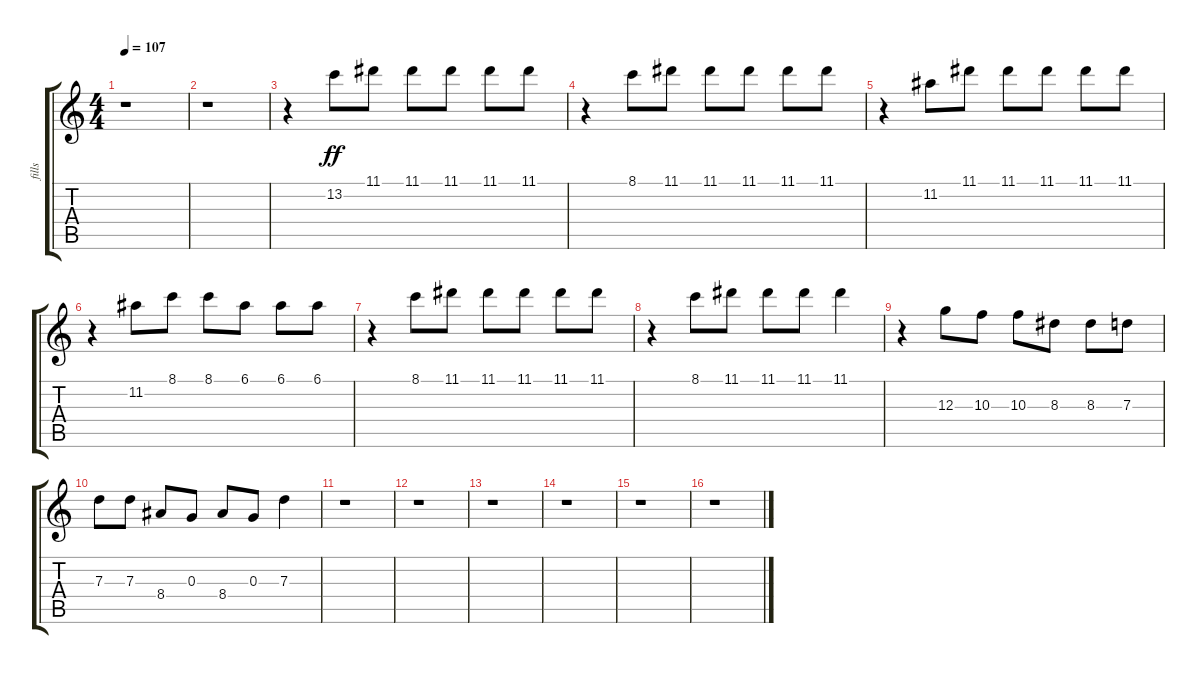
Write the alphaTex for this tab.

\track ("fills" "fills") {instrument distortionguitar}
\staff {score tabs}
\tuning (E4 B3 G3 D3 A2 E2) {hide}
\ts (4 4)
\tempo 107
\clef g2
\ks c
r.1{dy ff} |
r.1 |
r.4 13.2.8 11.1.8 11.1.8 11.1.8 11.1.8 11.1.8 |
r.4 8.1.8 11.1.8 11.1.8 11.1.8 11.1.8 11.1.8 |
r.4 11.2.8 11.1.8 11.1.8 11.1.8 11.1.8 11.1.8 |
r.4 11.2.8 8.1.8 8.1.8 6.1.8 6.1.8 6.1.8 |
r.4 8.1.8 11.1.8 11.1.8 11.1.8 11.1.8 11.1.8 |
r.4 8.1.8 11.1.8 11.1.8 11.1.8 11.1.4 |
r.4 12.3.8 10.3.8 10.3.8 8.3.8 8.3.8 7.3.8 |
7.3.8 7.3.8 8.4.8 0.3.8 8.4.8 0.3.8 7.3.4 |
r.1 |
r.1 |
r.1 |
r.1 |
r.1 |
r.1
